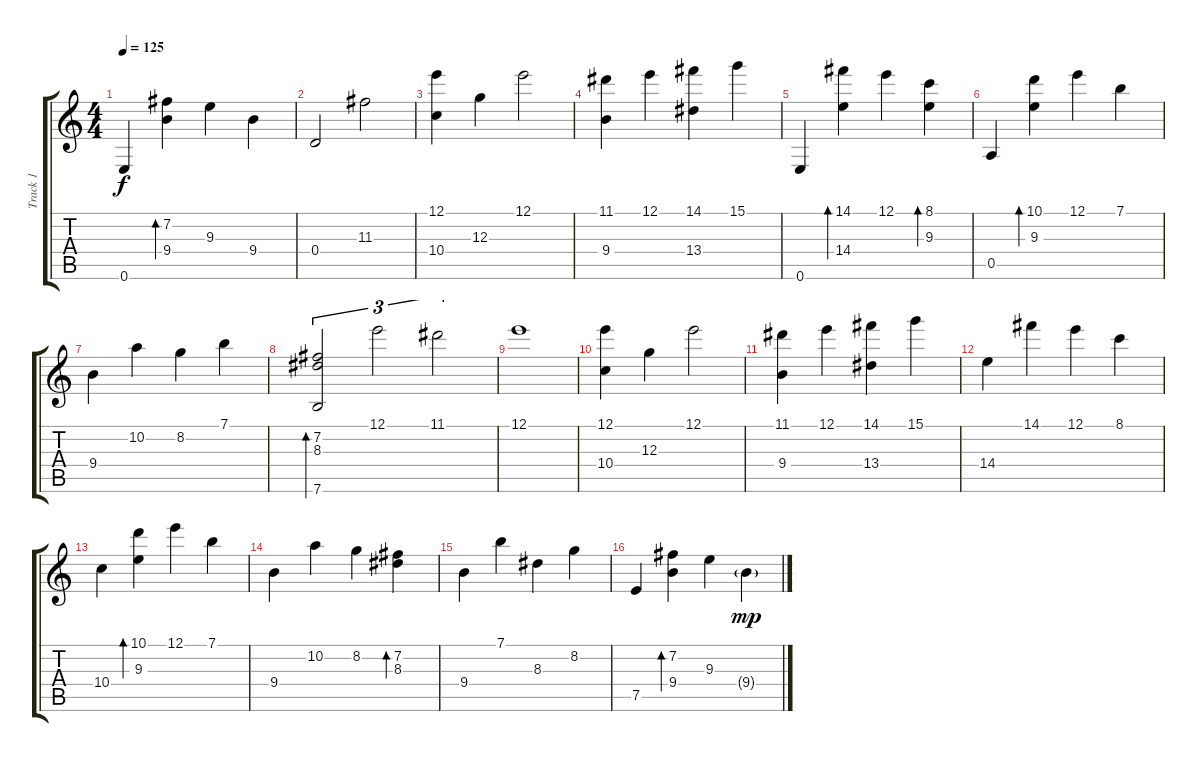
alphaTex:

\track ("Track 1" "Track 1") {instrument acousticguitarsteel}
\staff {score tabs}
\tuning (E4 B3 G3 D3 A2 E2) {hide}
\ts (4 4)
\tempo 125
\clef g2
\ks c
0.6.4{dy f} (7.2 9.4).4{bd 480} 9.3.4 9.4.4 |
0.4.2 11.3.2 |
(12.1 10.4).4 12.3.4 12.1.2 |
(11.1 9.4).4 12.1.4 (14.1 13.4).4 15.1.4 |
0.6.4 (14.1 14.4).4{bd 240} 12.1.4 (8.1 9.3).4{bd 240} |
0.5.4 (10.1 9.3).4{bd 240} 12.1.4 7.1.4 |
9.4.4 10.2.4 8.2.4 7.1.4 |
(7.2 8.3 7.6).2{tu (3 2) bd 480} 12.1.2{tu (3 2)} 11.1.2{tu (3 2)} |
12.1.1 |
(12.1 10.4).4 12.3.4 12.1.2 |
(11.1 9.4).4 12.1.4 (14.1 13.4).4 15.1.4 |
14.4.4 14.1.4 12.1.4 8.1.4 |
10.4.4 (10.1 9.3).4{bd 240} 12.1.4 7.1.4 |
9.4.4 10.2.4 8.2.4 (7.2 8.3).4{bd 240} |
9.4.4 7.1.4 8.3.4 8.2.4 |
7.5.4 (7.2 9.4).4{bd 240} 9.3.4 9.4{g}.4{dy mp}
